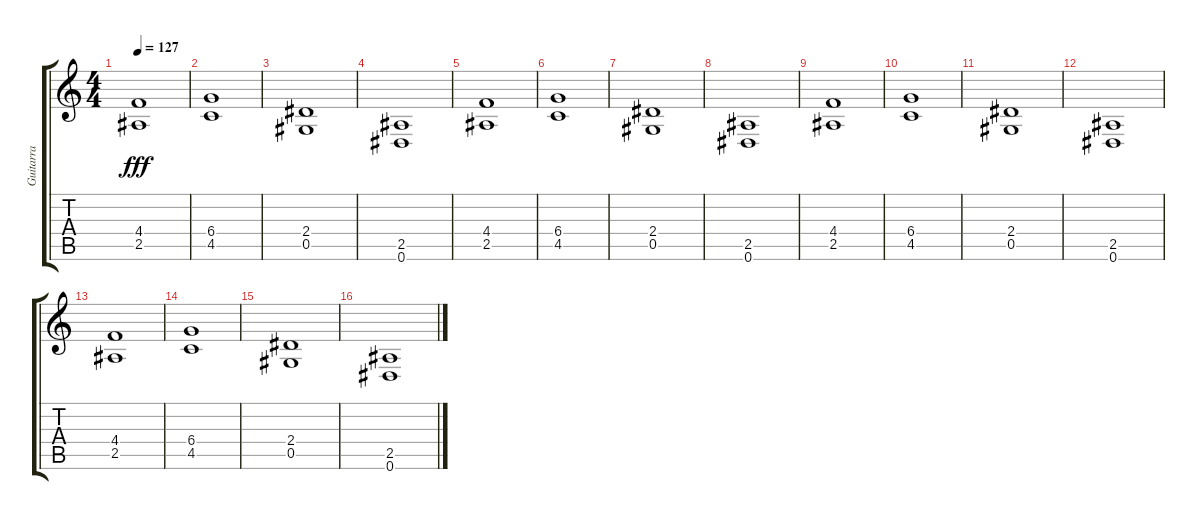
\track ("Guitarra" "Guitarra") {instrument distortionguitar}
\staff {score tabs}
\tuning (Eb4 Bb3 Gb3 Db3 Ab2 Eb2) {hide}
\ts (4 4)
\tempo 127
\clef g2
\ks c
(4.4 2.5).1{dy fff} |
(6.4 4.5).1 |
(2.4 0.5).1 |
(2.5 0.6).1 |
(4.4 2.5).1 |
(6.4 4.5).1 |
(2.4 0.5).1 |
(2.5 0.6).1 |
(4.4 2.5).1 |
(6.4 4.5).1 |
(2.4 0.5).1 |
(2.5 0.6).1 |
(4.4 2.5).1 |
(6.4 4.5).1 |
(2.4 0.5).1 |
(2.5 0.6).1
